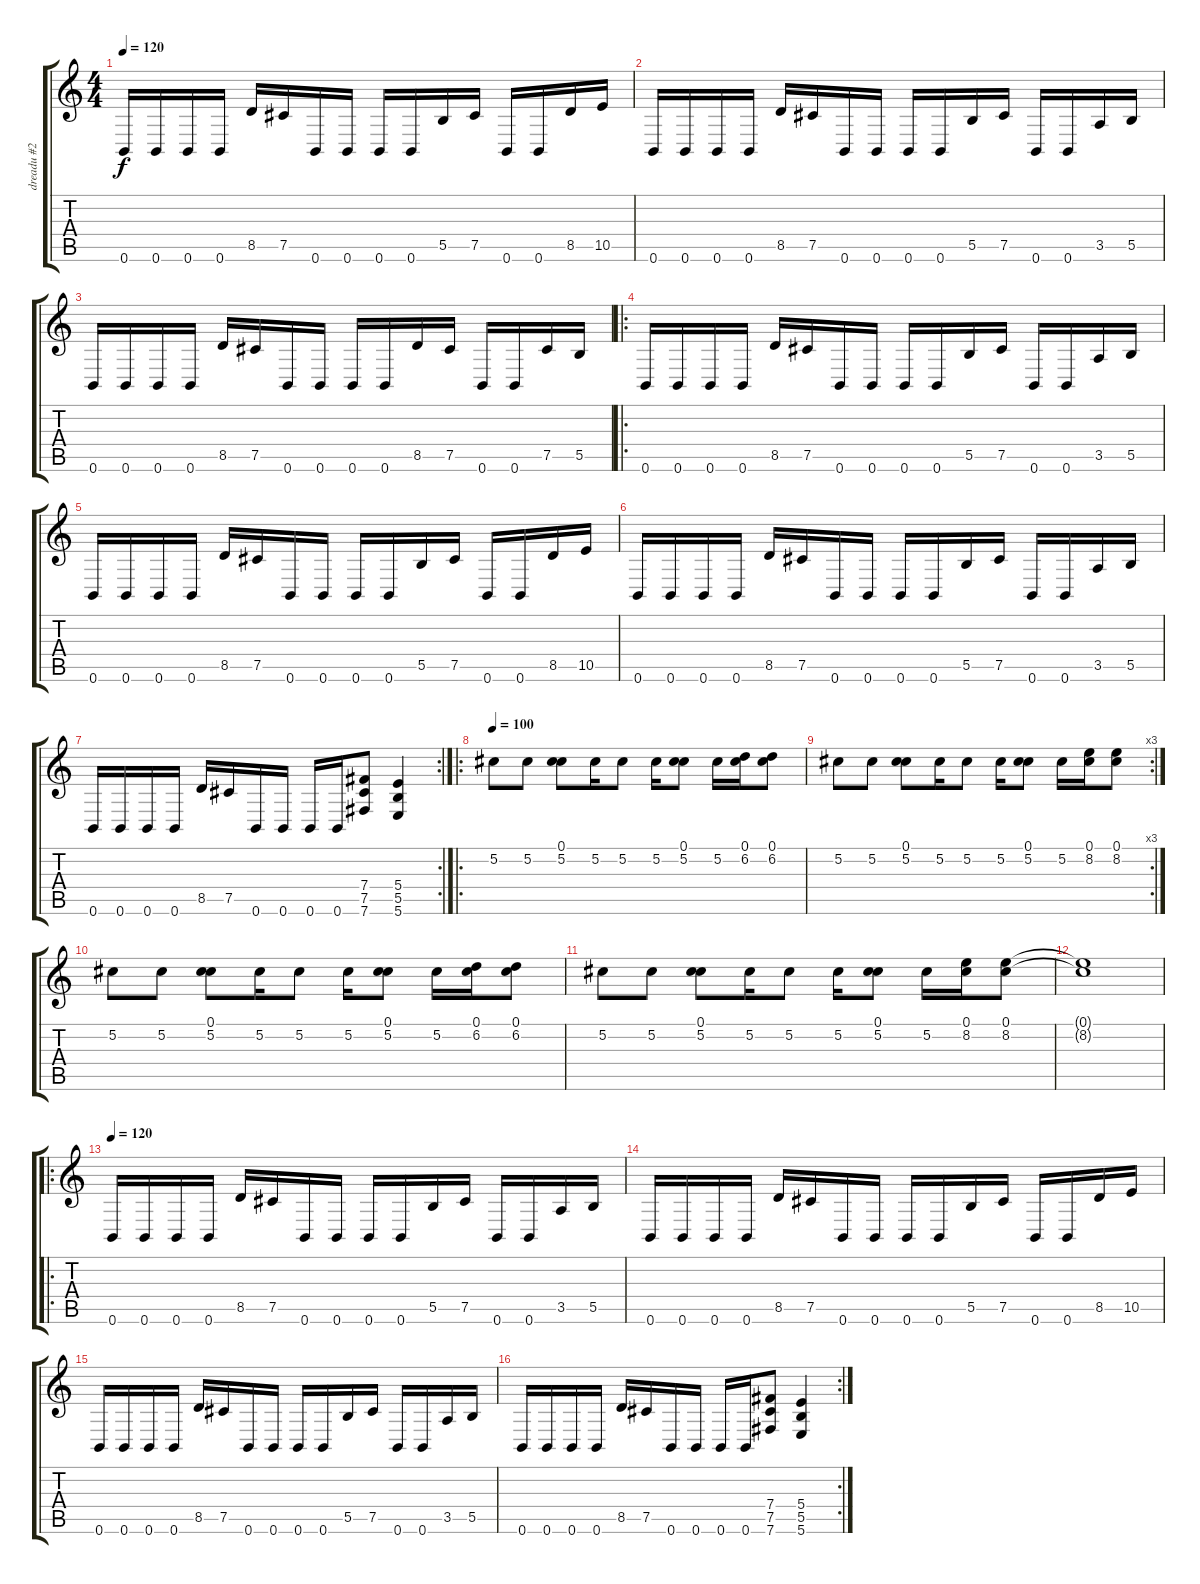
\track ("dreadu #2" "dreadu #2") {instrument distortionguitar}
\staff {score tabs}
\tuning (Db4 Ab3 E3 B2 Gb2 B1) {hide}
\ts (4 4)
\tempo 120
\clef g2
\ks c
0.6.16{dy f} 0.6.16 0.6.16 0.6.16 8.5.16 7.5.16 0.6.16 0.6.16 0.6.16 0.6.16 5.5.16 7.5.16 0.6.16 0.6.16 8.5.16 10.5.16 |
0.6.16 0.6.16 0.6.16 0.6.16 8.5.16 7.5.16 0.6.16 0.6.16 0.6.16 0.6.16 5.5.16 7.5.16 0.6.16 0.6.16 3.5.16 5.5.16 |
0.6.16 0.6.16 0.6.16 0.6.16 8.5.16 7.5.16 0.6.16 0.6.16 0.6.16 0.6.16 8.5.16 7.5.16 0.6.16 0.6.16 7.5.16 5.5.16 |
\ro
0.6.16{volume 13} 0.6.16 0.6.16 0.6.16 8.5.16 7.5.16 0.6.16 0.6.16 0.6.16 0.6.16 5.5.16 7.5.16 0.6.16 0.6.16 3.5.16 5.5.16 |
0.6.16 0.6.16 0.6.16 0.6.16 8.5.16 7.5.16 0.6.16 0.6.16 0.6.16 0.6.16 5.5.16 7.5.16 0.6.16 0.6.16 8.5.16 10.5.16 |
0.6.16 0.6.16 0.6.16 0.6.16 8.5.16 7.5.16 0.6.16 0.6.16 0.6.16 0.6.16 5.5.16 7.5.16 0.6.16 0.6.16 3.5.16 5.5.16 |
\rc 2
0.6.16 0.6.16 0.6.16 0.6.16 8.5.16 7.5.16 0.6.16 0.6.16 0.6.16 0.6.16 (7.4 7.5 7.6).8 (5.4 5.5 5.6).4 |
\ro
\tempo 100
5.2.8 5.2.8 (0.1 5.2).8 5.2.16 5.2.8 5.2.16 (0.1 5.2).8 5.2.16 (0.1 6.2).16 (0.1 6.2).8 |
\rc 3
5.2.8 5.2.8 (0.1 5.2).8 5.2.16 5.2.8 5.2.16 (0.1 5.2).8 5.2.16 (0.1 8.2).16 (0.1 8.2).8 |
5.2.8 5.2.8 (0.1 5.2).8 5.2.16 5.2.8 5.2.16 (0.1 5.2).8 5.2.16 (0.1 6.2).16 (0.1 6.2).8 |
5.2.8 5.2.8 (0.1 5.2).8 5.2.16 5.2.8 5.2.16 (0.1 5.2).8 5.2.16 (0.1 8.2).16 (0.1 8.2).8 |
(0.1{t} 8.2{t}).1 |
\ro
\tempo 120
0.6.16 0.6.16 0.6.16 0.6.16 8.5.16 7.5.16 0.6.16 0.6.16 0.6.16 0.6.16 5.5.16 7.5.16 0.6.16 0.6.16 3.5.16 5.5.16 |
0.6.16 0.6.16 0.6.16 0.6.16 8.5.16 7.5.16 0.6.16 0.6.16 0.6.16 0.6.16 5.5.16 7.5.16 0.6.16 0.6.16 8.5.16 10.5.16 |
0.6.16 0.6.16 0.6.16 0.6.16 8.5.16 7.5.16 0.6.16 0.6.16 0.6.16 0.6.16 5.5.16 7.5.16 0.6.16 0.6.16 3.5.16 5.5.16 |
\rc 2
0.6.16 0.6.16 0.6.16 0.6.16 8.5.16 7.5.16 0.6.16 0.6.16 0.6.16 0.6.16 (7.4 7.5 7.6).8 (5.4 5.5 5.6).4
